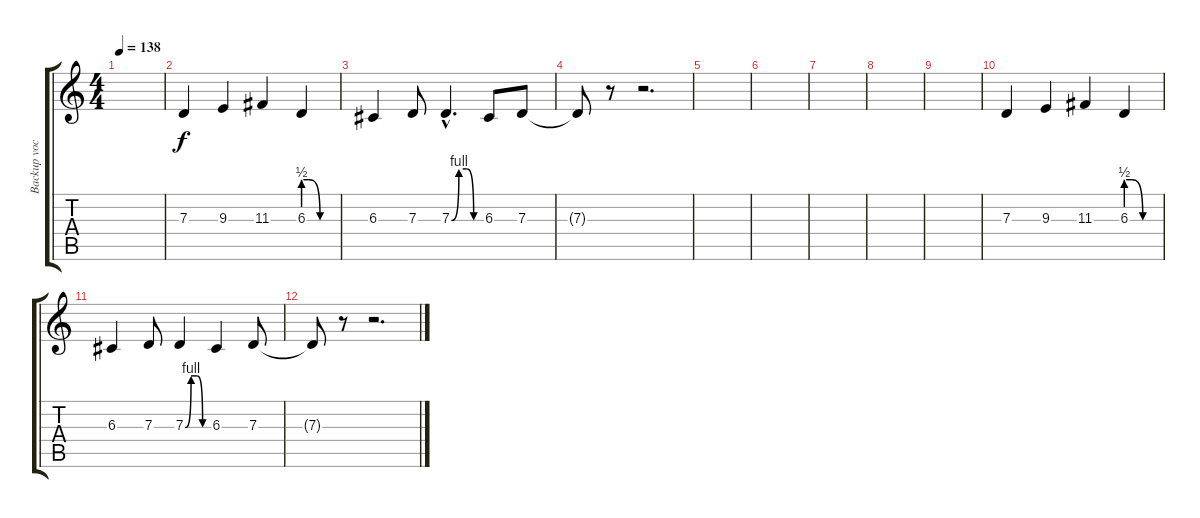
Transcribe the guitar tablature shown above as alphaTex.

\track ("Backup vocal" "Backup voc") {instrument lead5charang}
\staff {score tabs}
\tuning (E4 B3 G3 D3 A2 E2) {hide}
\ts (4 4)
\tempo 138
\clef g2
\ks c
|
\section ("" "")
7.3.4 9.3.4 11.3.4 6.3{be (custom 0 2 10 2 30 0 40 0 60 0)}.4 |
6.3.4 7.3.8 7.3{be (custom 0 0 15 4 30 4 45 0 60 0) hac}.4{d} 6.3.8 7.3.8 |
7.3{t}.8 r.8 r.2{d} |
|
|
|
|
|
\section ("" "")
7.3.4 9.3.4 11.3.4 6.3{be (custom 0 2 10 2 30 0 40 0 60 0)}.4 |
6.3.4 7.3.8 7.3{be (custom 0 0 15 4 30 4 45 0 60 0)}.4 6.3.4 7.3.8 |
7.3{t}.8 r.8 r.2{d}
